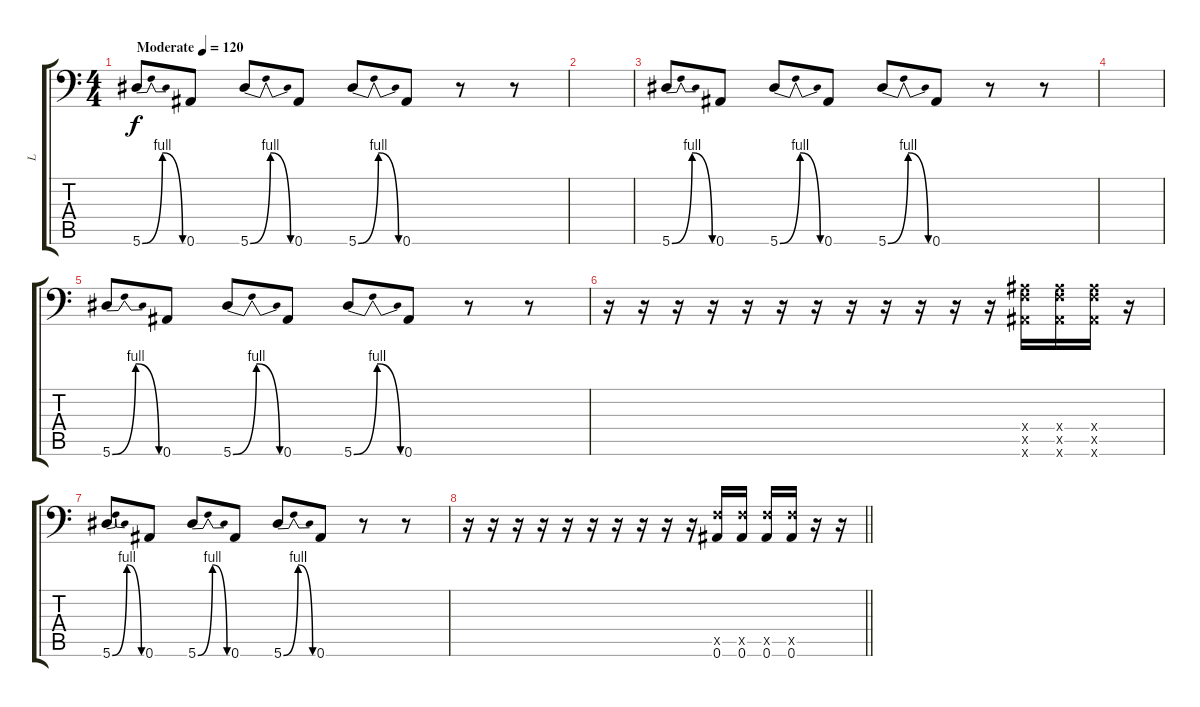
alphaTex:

\track ("L" "L") {instrument distortionguitar}
\staff {score tabs}
\tuning (C4 G3 Eb3 Bb2 F2 Bb1) {hide}
\ts (4 4)
\tempo (120 "Moderate")
\clef f4
\ks c
5.6{be (bendrelease 0 0 30 4 30 4 60 0)}.8{dy f instrument distortionguitar} 0.6.8 5.6{be (bendrelease 0 0 30 4 30 4 60 0)}.8 0.6.8 5.6{be (bendrelease 0 0 30 4 30 4 60 0)}.8 0.6.8 r.8 r.8 |
|
5.6{be (bendrelease 0 0 30 4 30 4 60 0)}.8 0.6.8 5.6{be (bendrelease 0 0 30 4 30 4 60 0)}.8 0.6.8 5.6{be (bendrelease 0 0 30 4 30 4 60 0)}.8 0.6.8 r.8 r.8 |
|
5.6{be (bendrelease 0 0 30 4 30 4 60 0)}.8 0.6.8 5.6{be (bendrelease 0 0 30 4 30 4 60 0)}.8 0.6.8 5.6{be (bendrelease 0 0 30 4 30 4 60 0)}.8 0.6.8 r.8 r.8 |
r.16 r.16 r.16 r.16 r.16 r.16 r.16 r.16 r.16 r.16 r.16 r.16 (0.4{x} 0.5{x} 0.6{x}).16 (0.4{x} 0.5{x} 0.6{x}).16 (0.4{x} 0.5{x} 0.6{x}).16 r.16 |
5.6{be (bendrelease 0 0 30 4 30 4 60 0)}.8 0.6.8 5.6{be (bendrelease 0 0 30 4 30 4 60 0)}.8 0.6.8 5.6{be (bendrelease 0 0 30 4 30 4 60 0)}.8 0.6.8 r.8 r.8 |
\barLineRight lightlight
r.16 r.16 r.16 r.16 r.16 r.16 r.16 r.16 r.16 r.16 (0.5{x} 0.6).16 (0.5{x} 0.6).16 (0.5{x} 0.6).16 (0.5{x} 0.6).16 r.16 r.16
